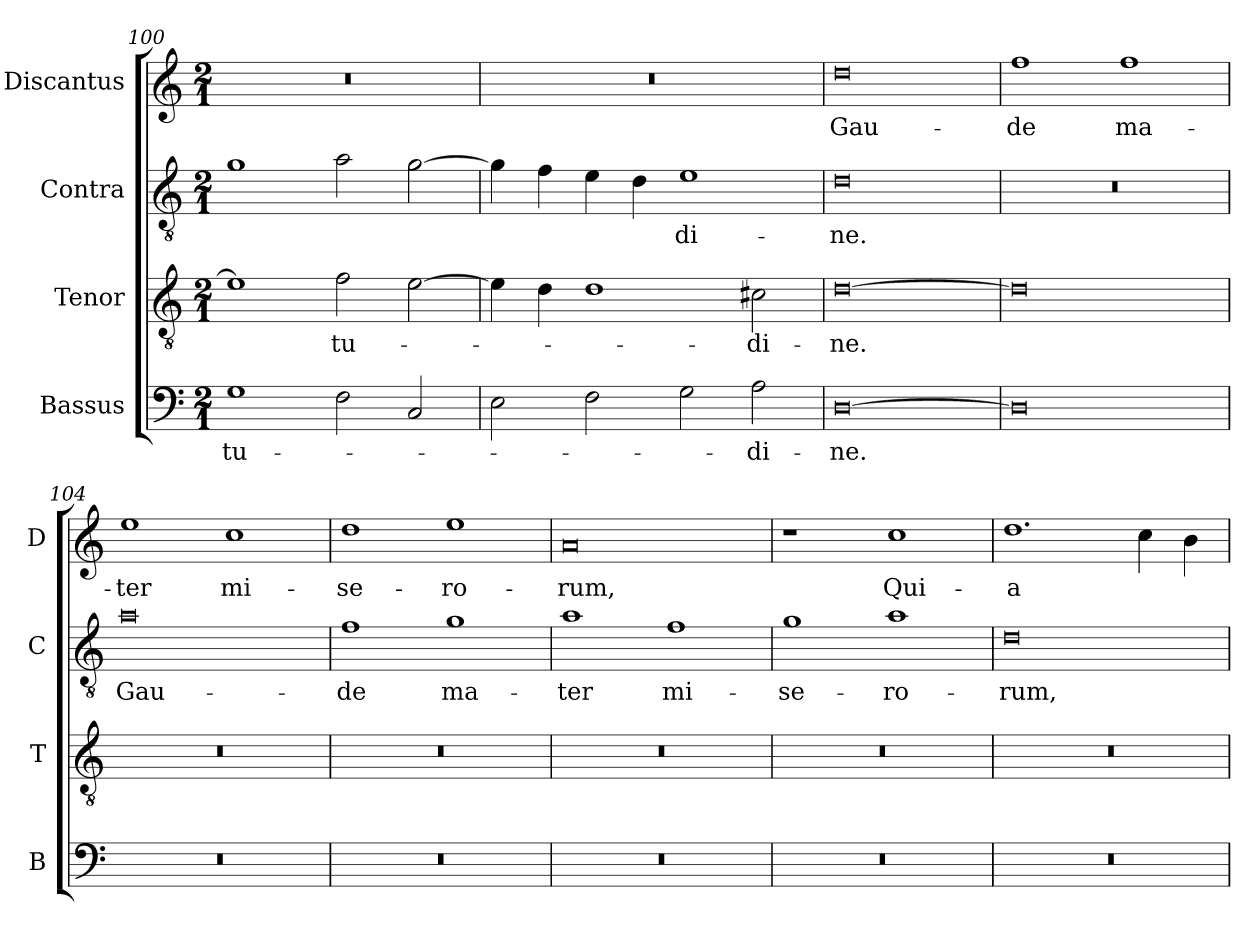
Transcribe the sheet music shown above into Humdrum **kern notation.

**kern	**text	**kern	**text	**kern	**text	**kern	**text
*part4	*part4	*part3	*part3	*part2	*part2	*part1	*part1
*staff4	*staff4	*staff3	*staff3	*staff2	*staff2	*staff1	*staff1
*I"Bassus	*	*I"Tenor	*	*I"Contra	*	*I"Discantus	*
*I'B	*	*I'T	*	*I'C	*	*I'D	*
*clefF4	*	*clefGv2	*	*clefGv2	*	*clefG2	*
*k[]	*	*k[]	*	*k[]	*	*k[]	*
*M2/1	*	*M2/1	*	*M2/1	*	*M2/1	*
=100	=100	=100	=100	=100	=100	=100	=100
1G	-tu-	1e]	.	1g	.	0r	.
2F\	.	2f\	-tu-	2a\	.	.	.
2C/	.	[2e\	.	[2g\	.	.	.
=101	=101	=101	=101	=101	=101	=101	=101
2E\	.	4e\]	.	4g\]	.	0r	.
.	.	4d\	.	4f\	.	.	.
2F\	.	1d	.	4e\	.	.	.
.	.	.	.	4d\	.	.	.
2G\	.	.	.	1e	-di-	.	.
2A\	-di-	2c#X\	-di-	.	.	.	.
=102	=102	=102	=102	=102	=102	=102	=102
[0D	-ne.	[0d	-ne.	0d	-ne.	0dd	Gau-
=103	=103	=103	=103	=103	=103	=103	=103
0D]	.	0d]	.	0r	.	1ff	-de
.	.	.	.	.	.	1ff	ma-
=104	=104	=104	=104	=104	=104	=104	=104
0r	.	0r	.	0a	Gau-	1ee	-ter
.	.	.	.	.	.	1cc	mi-
=105	=105	=105	=105	=105	=105	=105	=105
0r	.	0r	.	1f	-de	1dd	-se-
.	.	.	.	1g	ma-	1ee	-ro-
=106	=106	=106	=106	=106	=106	=106	=106
0r	.	0r	.	1a	-ter	0a	-rum,
.	.	.	.	1f	mi-	.	.
=107	=107	=107	=107	=107	=107	=107	=107
0r	.	0r	.	1g	-se-	1r	.
.	.	.	.	1a	-ro-	1cc	Qui-
=108	=108	=108	=108	=108	=108	=108	=108
0r	.	0r	.	0d	-rum,	1.dd	-a
.	.	.	.	.	.	4cc\	.
.	.	.	.	.	.	4b\	.
=	=	=	=	=	=	=	=
*-	*-	*-	*-	*-	*-	*-	*-
